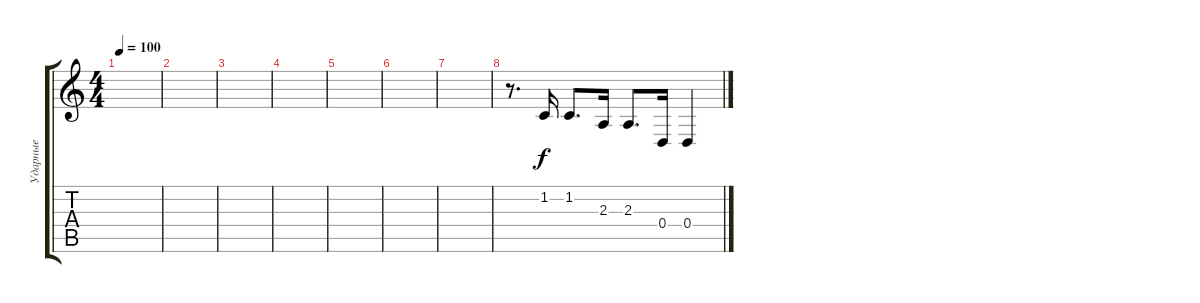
\track ("Ударные" "Ударные") {instrument melodictom}
\staff {score tabs}
\tuning (E4 B3 G3 D3 A2 E2) {hide}
\ts (4 4)
\tempo 100
\clef g2
\ks c
|
|
|
|
|
|
|
r.8{d} 1.2.16 1.2.8{d} 2.3.16 2.3.8{d} 0.4.16 0.4.4
